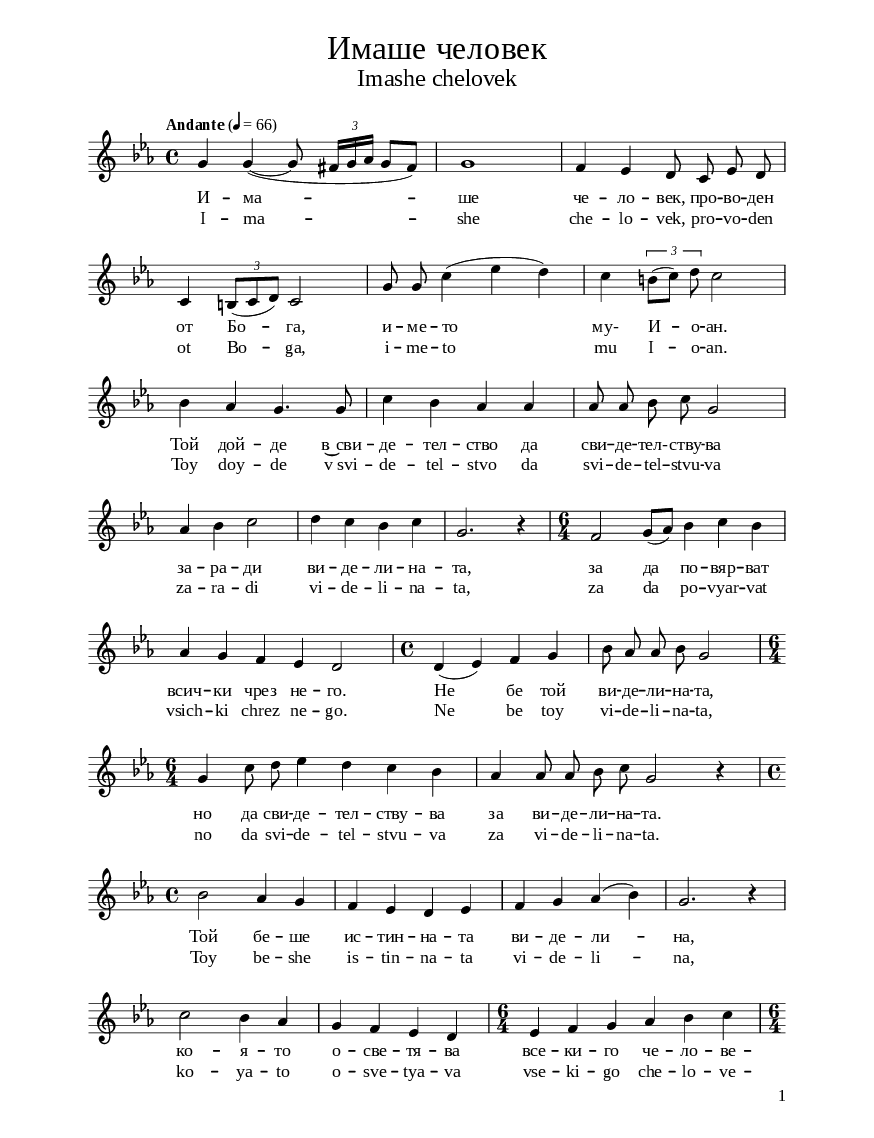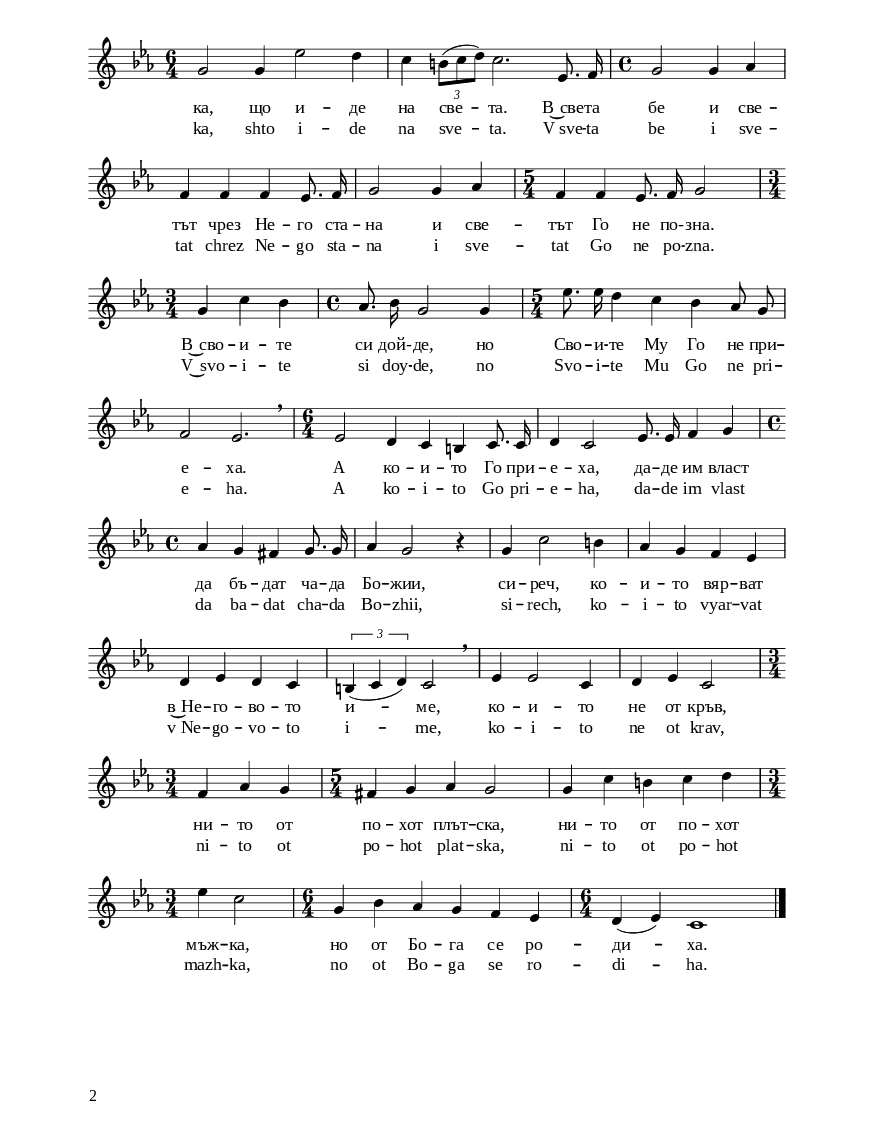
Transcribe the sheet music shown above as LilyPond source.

\version "2.22.1"

% include paper part and global functions
\include "include/globals.ily"

\bookpart {
  \include "include/bookpart-paper.ily"
  \score {
    \include "include/score-layout.ily"

   \new Voice \absolute {
      \clef treble
      \key c \minor
      \time 4/4
      \tempoFunc "Andante" 4 "66"

\autoBeamOff
      g'4  g' ( ~ g'8 \times 2/3  { fis'16 [g'16 as'] } g'8 [ fis'] ) | g'1 | f'4 es' d'8 c' es' d' \break |

      c'4  \times 2/3  { b8 ( [c' d'8] )  } c'2 | g'8 g' c''4 ( es'' d'' ) | \tupletUp c''4 \tuplet 3/2 { b'8 ([ c''] ) d''8 } c''2 \break \tupletNeutral |

      bes'4 as' g'4. g'8 | c''4 bes' as' as' | as'8 as' bes' c'' g'2 \break |

      as'4 bes' c''2 |  d''4 c'' bes' c'' | g'2. r4 |  \time 6/4  f'2 g'8 [( as' )] bes'4 c'' bes' \break |

      as'4 g' f' es' d'2 | \time 4/4  d'4 ( es' ) f' g' | bes'8 as' as' bes' g'2 \break |

      \time 6/4  g'4 c''8 d'' es''4 d'' c'' bes' | as'4 as'8 as' bes' c'' g'2 r4 \break |

      \time 4/4  bes'2 as'4 g' | f'4 es' d' es' | f'4 g' as' ( bes' ) | g'2. r4 \break |

      c''2 bes'4 as' | g'4 f' es' d' | \time 6/4  es'4 f' g' as' bes' c'' | \break

      \time 6/4  g'2 g'4 es''2 d''4 | c''4  \times 2/3  { b'8 ( [c'' d''8] ) } c''2.  es'8. f'16 \noBeam | \time 4/4  g'2 g'4 as' \break |

      f'4 f' f' es'8. f'16 | g'2 g'4 as' | \time 5/4  f'4 f' es'8. f'16 g'2 \break |

      \time 3/4  g'4 c'' bes' | \time 4/4  as'8. bes'16 g'2 g'4 | \time 5/4  es''8. es''16 d''4 c'' bes' as'8 g' \break |

      f'2 es'2. \breathe | \time 6/4  es'2 d'4 c' b c'8. c'16 | d'4 c'2 es'8. es'16 f'4 g' \break |

      \time 4/4  as'4 g' fis' g'8. g'16 \noBeam | as'4 g'2 r4 | g'4 c''2 b'4 | as'4 g' f' es' \break |

      d'4 es' d' c' | \times 2/3  { b4 ( c'4 d' )} c'2 \breathe | es'4 es'2 c'4 | d'4 es' c'2 \break |

      \time 3/4  f'4 as' g' | \time 5/4  fis'4 g' as' g'2 | g'4 c'' b' c'' d'' \break |

      \time 3/4  es''4 c''2 | \time 6/4  g'4 bes' as' g' f' es' | \time 6/4  d'4 ( es' ) c'1 | \bar "|."
    }

    \addlyrics {
      И -- ма --
      ше че -- ло -- век, про -- во -- ден от Бо --
      га, и -- ме -- то му- И -- о -- ан. Той дой --
      де в~сви -- де -- тел -- ство да сви -- де -- "тел-"
      -- ству -- ва за -- ра -- ди ви -- де -- ли -- на
      -- та, за да по -- вяр -- ват всич -- ки чрез не
      -- го. Не бе той ви -- де -- ли -- на -- та, но
      да сви -- де -- тел -- ству -- ва за ви -- де --
      ли -- на -- та. Той бе -- ше ис -- тин -- на --
      та ви -- де -- ли -- на, ко -- я -- то о -- све
      -- тя -- ва все -- ки -- го че -- ло -- ве -- ка,
      що и -- де на све -- та. В~све -- та бе и све
      -- тът чрез Не -- го ста -- на и све -- тът Го
      не "по-" -- зна. В~сво -- и -- те си "дой-" -- де, но
      Сво -- и -- те Му Го не при -- е -- ха. А ко
      -- и -- то Го при -- е -- ха, да -- де им власт
      да бъ -- дат ча -- да Бо -- жии, си -- реч, ко
      -- и -- то вяр -- ват в~Не -- го -- во -- то и --
      ме, ко -- и -- то не от кръв, ни -- то от по
      -- хот плът -- ска, ни -- то от по -- хот мъж --
      ка, но от Бо -- га се ро -- ди -- ха.}
      \addlyrics {
        I -- ma --
        she che -- lo -- vek, pro -- vo -- den ot Bo --
        ga, i -- me -- to mu I -- o -- an. Toy doy --
        de v_svi -- de -- tel -- stvo da svi -- de -- tel
        -- stvu -- va za -- ra -- di vi -- de -- li -- na
        -- ta, za da po -- vyar -- vat vsich -- ki chrez ne
        -- go. Ne be toy vi -- de -- li -- na -- ta, no
        da svi -- de -- tel -- stvu -- va za vi -- de --
        li -- na -- ta. Toy be -- she is -- tin -- na --
        ta vi -- de -- li -- na, ko -- ya -- to o -- sve
        -- tya -- va vse -- ki -- go che -- lo -- ve -- ka,
        shto i -- de na sve -- ta. V_sve -- ta be i sve
        -- tat chrez Ne -- go sta -- na i sve -- tat Go
        ne po -- zna. V~svo -- i -- te si doy -- de, no
        Svo -- i -- te Mu Go ne pri -- e -- ha. A ko
        -- i -- to Go pri -- e -- ha, da -- de im vlast
        da ba -- dat cha -- da Bo -- zhii, si -- rech, ko
        -- i -- to vyar -- vat v_Ne -- go -- vo -- to i --
        me, ko -- i -- to ne ot krav, ni -- to ot po
        -- hot plat -- ska, ni -- to ot po -- hot mazh --
        ka, no ot Bo -- ga se ro -- di -- ha.}
  
      \header {
        title = \titleFunc "Имаше человек" "Imashe chelovek"
      }

      \midi{}

    } % score
    \markup \empty-three


    % include foreign translation(s) of the song
    \version "2.22.1"

\markup \fill-line { \fontsize #deTitleFontSize "Da war ein Mensch" }
\markup \null
\markup \null
\markup \fontsize #deCoupletFontSize {
  \hspace #12
  \override #`(baseline-skip . ,deCoupletBaselineSkip)

  \column {

    \line { " " }

    \line { " " Da war ein Mensch, von Gott gesandt,  }

    \line { " " sein Name: Johannes. }

    \line { " " Dieser kam zum Zeugnis,  }

    \line { " " dass er zeugte von dem Licht, }

    \line { " " damit alle durch ihn glaubten. }

    \line { " " Er war nicht das Licht,  }

    \line { " " sondern er kam, dass er zeugte von dem Licht. }

    \line { " " Er war das wahrhaftige Licht,  }

    \line { " " das jeden Menschen erleuchtet, }

    \line { " " der in die Welt kommt. }

    \line { " " Er war in der Welt }

    \line { " " und die Welt wurde durch ihn }

    \line { " " und die Welt kannte ihn nicht. }

    \line { " " Er kam in das Seine }

    \line { " " und die Seinen nahmen ihn nicht an; }

    \line { " " so viele ihn aber aufnahmen, denen gab er Macht, }

    \line { " " Kinder Gottes zu werden, }

    \line { " " denen, die an seinen Namen glauben; }

    \line { " " die nicht aus Geblüt,  }

    \line { " " auch nicht aus dem Willen des Fleisches,  }

    \line { " " auch nicht aus dem Willen des Mannes,  }

    \line { " " sondern aus Gott geboren sind.  }

  }
}
%}










%---------------------------------------------------------------------


  } % bookpart
